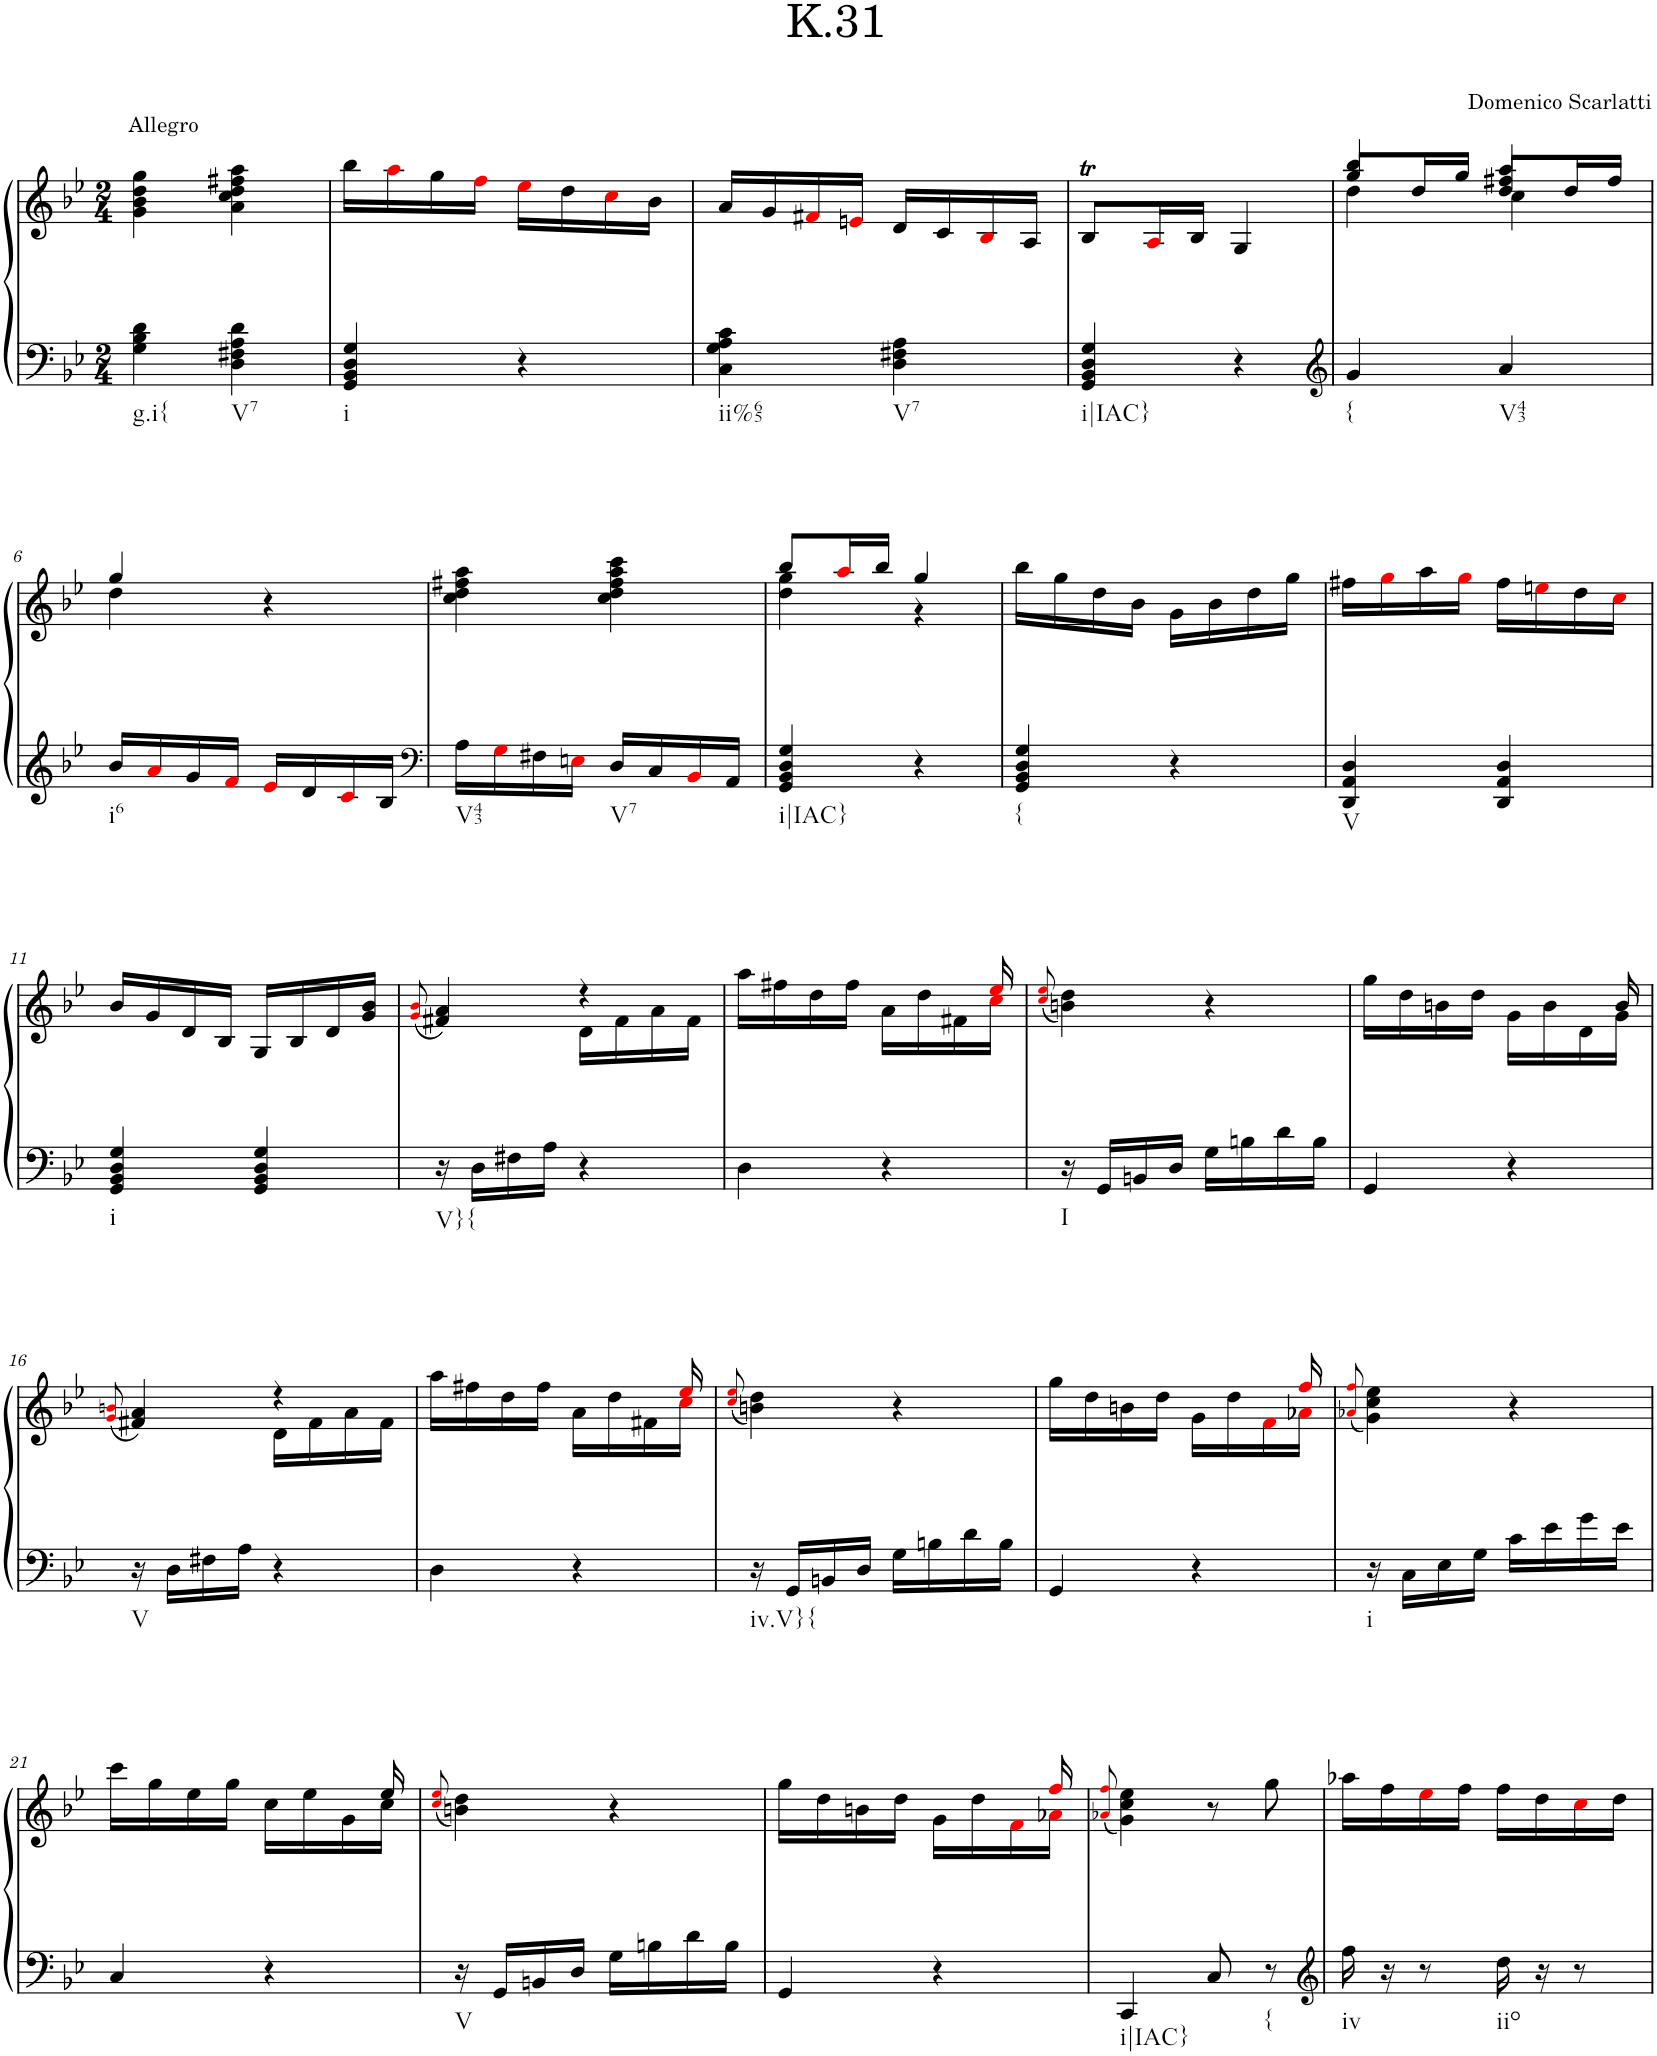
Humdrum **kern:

**kern	**kern
*part1	*part1
*staff2	*staff1
*I"Piano	*
*I'Pno.	*
*clefF4	*clefG2
*k[b-e-]	*k[b-e-]
*M2/4	*M2/4
=1	=1
!	!LO:TX:a:t=Allegro
!LO:TX:b:t=g.i{	!
4G\ 4B-\ 4d\	4g\ 4b-\ 4dd\ 4gg\
!LO:TX:b:t=V7	!
4D\ 4F#X\ 4A\ 4d\	4a\ 4cc\ 4dd\ 4ff#X\ 4aa\
=2	=2
!LO:TX:b:t=i	!
4GG/ 4BB-/ 4D/ 4G/	16bb-\LL
.	16aai\
.	16gg\
.	16ffi\JJ
4r	16ee-i\LL
.	16dd\
.	16cci\
.	16b-\JJ
=3	=3
!LO:TX:b:t=ii%65	!
4C\ 4G\ 4A\ 4c\	16a/LL
.	16g/
.	16f#Xi/
.	16eni/JJ
!LO:TX:b:t=V7	!
4D\ 4F#X\ 4A\	16d/LL
.	16c/
.	16B-i/
.	16A/JJ
=4	=4
!LO:TX:b:t=i|IAC}	!
4GG/ 4BB-/ 4D/ 4G/	8B-T/L
.	16Ai/L
.	16B-/JJ
4r	4G/
=5	=5
*clefG2	*
*	*^
*	*	*^
!LO:TX:b:t={	!	!	!
4g/	8gg/L	4dd\	4bb-/
.	16dd/L	.	.
.	16gg/JJ	.	.
!LO:TX:b:t=V43	!	!	!
4a/	8dd/ 8ff#X/L	4cc\	4aa/
.	16dd/L	.	.
.	16ff#/JJ	.	.
*	*	*v	*v
!!LO:LB:g=z
=6	=6	=6
!LO:TX:b:t=i6	!	!
16b-/LL	4gg/	4dd\
16ai/	.	.
16g/	.	.
16fi/JJ	.	.
16e-i/LL	4r	4ryy
16d/	.	.
16ci/	.	.
16B-/JJ	.	.
*	*v	*v
=7	=7
*clefF4	*
!LO:TX:b:t=V43	!
16A\LL	4cc\ 4dd\ 4ff#X\ 4aa\
16Gi\	.
16F#X\	.
16Eni\JJ	.
!LO:TX:b:t=V7	!
16D/LL	4cc\ 4dd\ 4ff#\ 4aa\ 4ccc\
16C/	.
16BB-i/	.
16AA/JJ	.
=8	=8
*	*^
!LO:TX:b:t=i|IAC}	!	!
4GG/ 4BB-/ 4D/ 4G/	8bb-/L	4dd\ 4gg\
.	16aai/L	.
.	16bb-/JJ	.
4r	4gg/	4r
=9	=9	=9
!LO:TX:b:t={	!	!
*	*v	*v
4GG/ 4BB-/ 4D/ 4G/	16bb-\LL
.	16gg\
.	16dd\
.	16b-\JJ
4r	16g\LL
.	16b-\
.	16dd\
.	16gg\JJ
=10	=10
!LO:TX:b:t=V	!
4DD/ 4AA/ 4D/	16ff#X\LL
.	16ggi\
.	16aa\
.	16ggi\JJ
4DD/ 4AA/ 4D/	16ff#\LL
.	16eeni\
.	16dd\
.	16cci\JJ
!!LO:LB:g=z
=11	=11
!LO:TX:b:t=i	!
4GG/ 4BB-/ 4D/ 4G/	16b-/LL
.	16g/
.	16d/
.	16B-/JJ
4GG/ 4BB-/ 4D/ 4G/	16G/LL
.	16B-/
.	16d/
.	16g/ 16b-/JJ
=12	=12
.	(8qgi/ 8qb-i/
*	*^
!LO:TX:b:t=V}{	!	!
16r	4f#X/ 4a/)	4ryy
16D\LL	.	.
16F#X\	.	.
16A\JJ	.	.
4r	4r	16d\LL
.	.	16f#\
.	.	16a\
.	.	16f#\JJ
=13	=13	=13
4D\	16aa\LL	4ryy
.	16ff#X\	.
.	16dd\	.
.	16ff#\JJ	.
4r	8.ryy	16a\LL
.	.	16dd\
.	.	16f#X\
.	16ee-i/	16cci\JJ
*	*v	*v
=14	=14
.	(8qcci/ 8qee-i/
!LO:TX:b:t=I	!
16r	4bn\ 4dd\)
16GG/LL	.
16BBn/	.
16D/JJ	.
16G\LL	4r
16Bn\	.
16d\	.
16B\JJ	.
=15	=15
*	*^
4GG/	16gg\LL	4ryy
.	16dd\	.
.	16bn\	.
.	16dd\JJ	.
4r	8.ryy	16g\LL
.	.	16b\
.	.	16d\
.	16b/	16g\JJ
!!LO:LB:g=z	!!
=16	=16	=16
.	(8qgi/ 8qbni/	.
!LO:TX:b:t=V	!	!
16r	4f#X/ 4a/)	4ryy
16D\LL	.	.
16F#X\	.	.
16A\JJ	.	.
4r	4r	16d\LL
.	.	16f#\
.	.	16a\
.	.	16f#\JJ
=17	=17	=17
4D\	16aa\LL	4ryy
.	16ff#X\	.
.	16dd\	.
.	16ff#\JJ	.
4r	8.ryy	16a\LL
.	.	16dd\
.	.	16f#X\
.	16ee-i/	16cci\JJ
*	*v	*v
=18	=18
.	(8qcci/ 8qee-i/
!LO:TX:b:t=iv.V}{	!
16r	4bn\ 4dd\)
16GG/LL	.
16BBn/	.
16D/JJ	.
16G\LL	4r
16Bn\	.
16d\	.
16B\JJ	.
=19	=19
*	*^
4GG/	16gg\LL	4ryy
.	16dd\	.
.	16bn\	.
.	16dd\JJ	.
4r	8.ryy	16g\LL
.	.	16dd\
.	.	16fi\
.	16ffi/	16a-Xi\JJ
*	*v	*v
=20	=20
.	(8qa-Xi/ 8qffi/
!LO:TX:b:t=i	!
16r	4g\ 4cc\ 4ee-\)
16C\LL	.
16E-\	.
16G\JJ	.
16c\LL	4r
16e-\	.
16g\	.
16e-\JJ	.
!!LO:LB:g=z
=21	=21
*	*^
4C/	16ccc\LL	4ryy
.	16gg\	.
.	16ee-\	.
.	16gg\JJ	.
4r	8.ryy	16cc\LL
.	.	16ee-\
.	.	16g\
.	16ee-/	16cc\JJ
*	*v	*v
=22	=22
.	(8qcci/ 8qee-i/
!LO:TX:b:t=V	!
16r	4bn\ 4dd\)
16GG/LL	.
16BBn/	.
16D/JJ	.
16G\LL	4r
16Bn\	.
16d\	.
16B\JJ	.
=23	=23
*	*^
4GG/	16gg\LL	4ryy
.	16dd\	.
.	16bn\	.
.	16dd\JJ	.
4r	8.ryy	16g\LL
.	.	16dd\
.	.	16fi\
.	16ffi/	16a-Xi\JJ
*	*v	*v
=24	=24
.	(8qa-Xi/ 8qffi/
!LO:TX:b:t=i|IAC}	!
4CC/	4g\ 4cc\ 4ee-\)
8C/	8r
!LO:TX:b:t={	!
8r	8gg\
=25	=25
*clefG2	*
!LO:TX:b:t=iv	!
16ff\	16aa-X\LL
16r	16ff\
8r	16ee-i\
.	16ff\JJ
!LO:TX:b:t=iio	!
16dd\	16ff\LL
16r	16dd\
8r	16cci\
.	16dd\JJ
=	=
*-	*-
